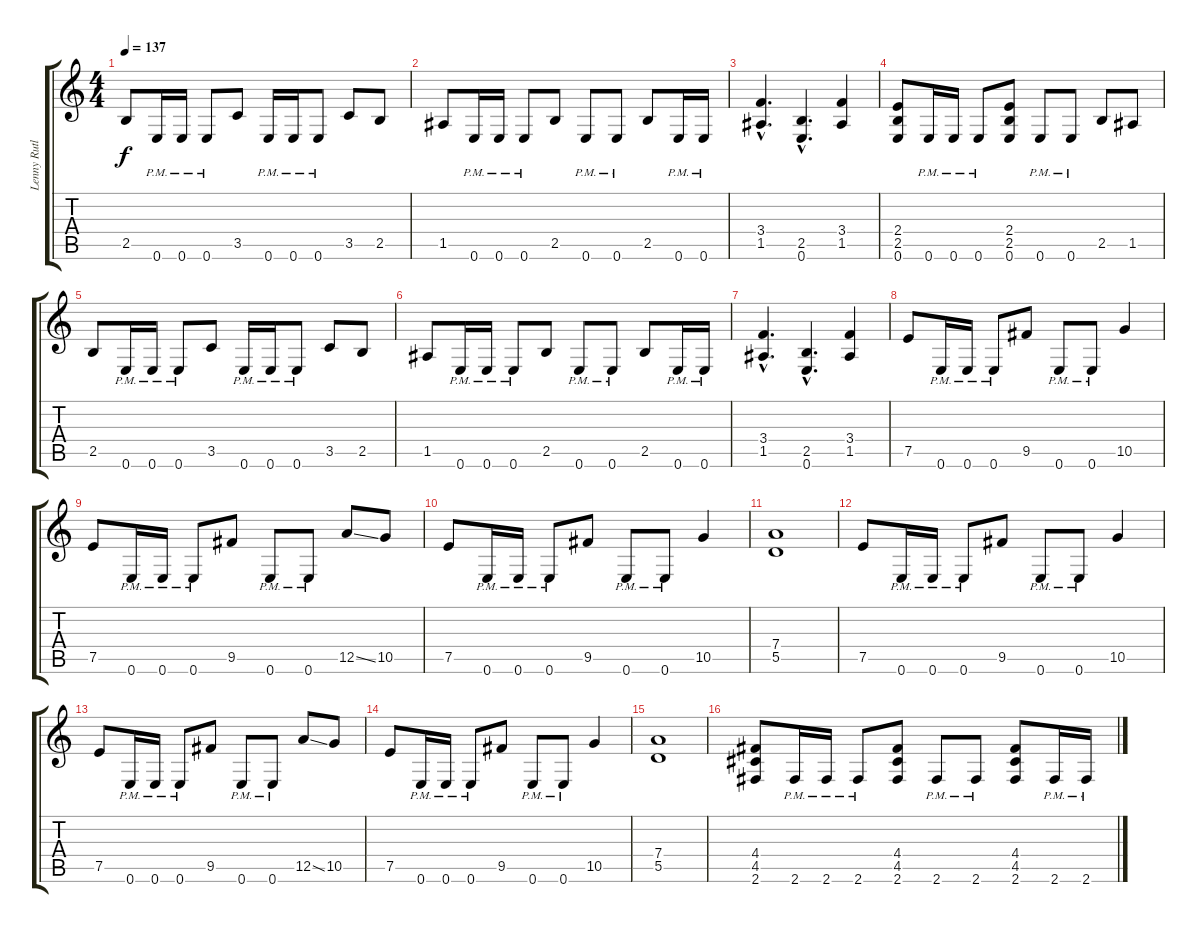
\track ("Lenny Rutledge" "Lenny Rutl") {instrument distortionguitar}
\staff {score tabs}
\tuning (E4 B3 G3 D3 A2 E2) {hide}
\ts (4 4)
\tempo 137
\clef g2
\ks c
2.5.8{dy f} 0.6{pm}.16 0.6{pm}.16 0.6{pm}.8 3.5.8 0.6{pm}.16 0.6{pm}.16 0.6{pm}.8 3.5.8 2.5.8 |
1.5.8 0.6{pm}.16 0.6{pm}.16 0.6{pm}.8 2.5.8 0.6{pm}.8 0.6{pm}.8 2.5.8 0.6{pm}.16 0.6{pm}.16 |
(3.4{hac} 1.5{hac}).4{d} (2.5{hac} 0.6{hac}).4{d} (3.4 1.5).4 |
(2.4 2.5 0.6).8 0.6{pm}.16 0.6{pm}.16 0.6{pm}.8 (2.4 2.5 0.6).8 0.6{pm}.8 0.6{pm}.8 2.5.8 1.5.8 |
2.5.8 0.6{pm}.16 0.6{pm}.16 0.6{pm}.8 3.5.8 0.6{pm}.16 0.6{pm}.16 0.6{pm}.8 3.5.8 2.5.8 |
1.5.8 0.6{pm}.16 0.6{pm}.16 0.6{pm}.8 2.5.8 0.6{pm}.8 0.6{pm}.8 2.5.8 0.6{pm}.16 0.6{pm}.16 |
(3.4{hac} 1.5{hac}).4{d} (2.5{hac} 0.6{hac}).4{d} (3.4 1.5).4 |
7.5.8 0.6{pm}.16 0.6{pm}.16 0.6{pm}.8 9.5.8 0.6{pm}.8 0.6{pm}.8 10.5.4 |
7.5.8 0.6{pm}.16 0.6{pm}.16 0.6{pm}.8 9.5.8 0.6{pm}.8 0.6{pm}.8 12.5{ss}.8 10.5.8 |
7.5.8 0.6{pm}.16 0.6{pm}.16 0.6{pm}.8 9.5.8 0.6{pm}.8 0.6{pm}.8 10.5.4 |
(7.4 5.5).1 |
7.5.8 0.6{pm}.16 0.6{pm}.16 0.6{pm}.8 9.5.8 0.6{pm}.8 0.6{pm}.8 10.5.4 |
7.5.8 0.6{pm}.16 0.6{pm}.16 0.6{pm}.8 9.5.8 0.6{pm}.8 0.6{pm}.8 12.5{ss}.8 10.5.8 |
7.5.8 0.6{pm}.16 0.6{pm}.16 0.6{pm}.8 9.5.8 0.6{pm}.8 0.6{pm}.8 10.5.4 |
(7.4 5.5).1 |
(4.4 4.5 2.6).8 2.6{pm}.16 2.6{pm}.16 2.6{pm}.8 (4.4 4.5 2.6).8 2.6{pm}.8 2.6{pm}.8 (4.4 4.5 2.6).8 2.6{pm}.16 2.6{pm}.16
